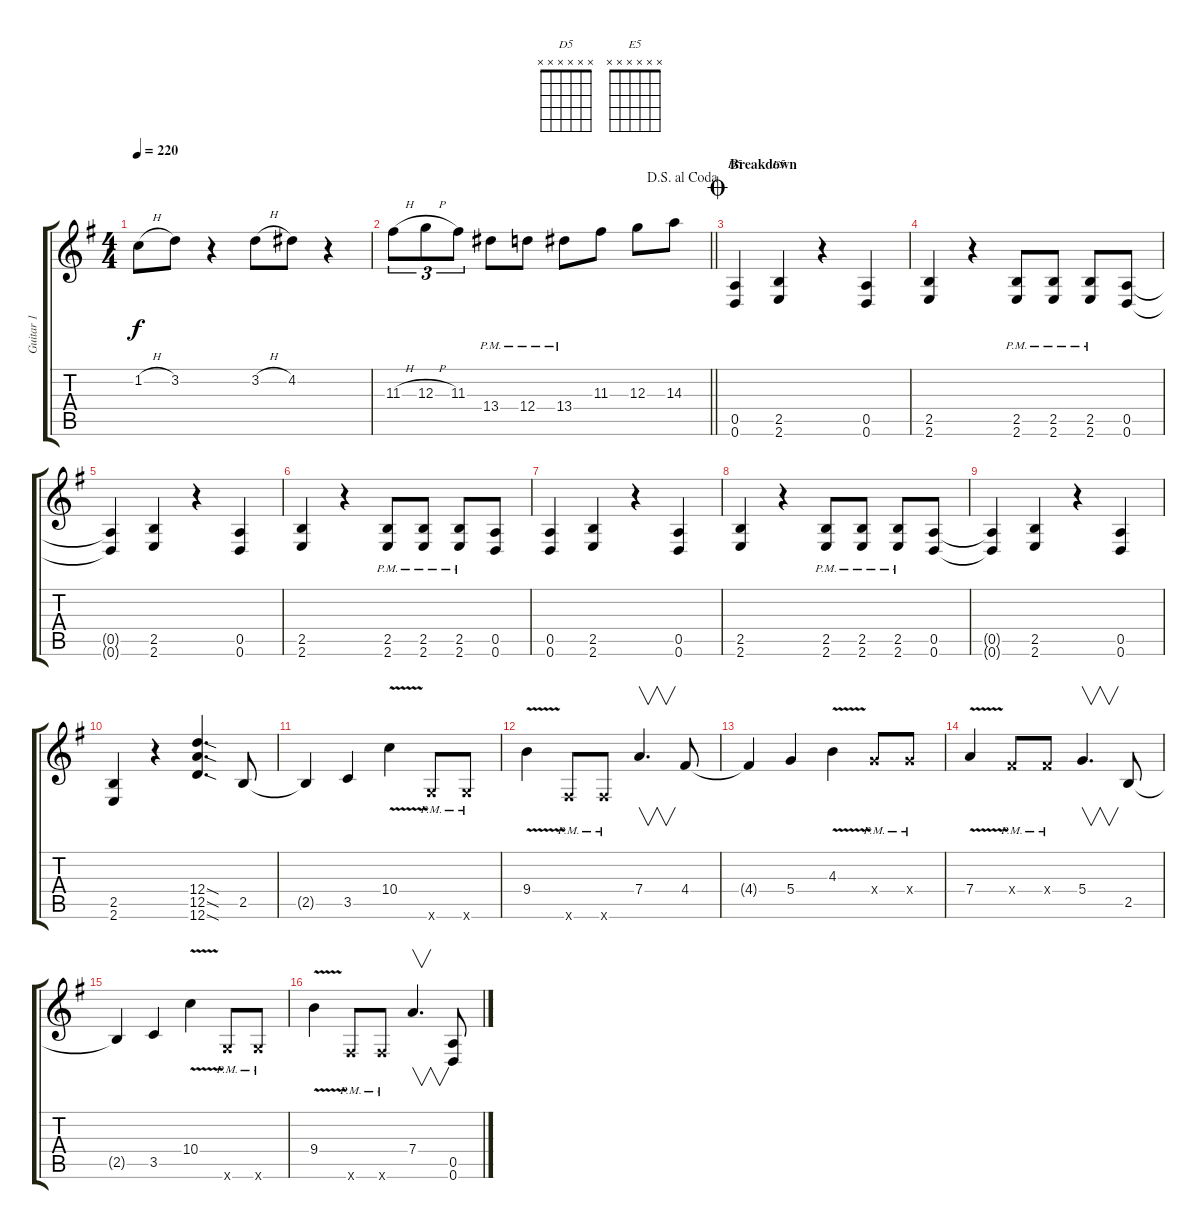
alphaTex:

\track ("Guitar 1" "Guitar 1") {instrument distortionguitar}
\staff {score tabs}
\tuning (E4 B3 G3 D3 A2 D2) {hide}
\chord ("D5" x x x x x x)
\chord ("E5" x x x x x x)
\ts (4 4)
\tempo 220
\clef g2
\ks eminor
1.2{h}.8{dy f} 3.2.8 r.4 3.2{h}.8 4.2.8 r.4 |
\jump dalsegnoalcoda
\barLineRight lightlight
11.3{h}.8{tu (3 2)} 12.3{h}.8{tu (3 2)} 11.3.8{tu (3 2)} 13.4{pm}.8 12.4{pm}.8 13.4{pm}.8 11.3.8 12.3.8 14.3.8 |
\section ("" "Breakdown")
\jump coda
(0.5 0.6).4{ch "D5"} (2.5 2.6).4{ch "E5"} r.4 (0.5 0.6).4 |
(2.5 2.6).4 r.4 (2.5{pm} 2.6{pm}).8 (2.5{pm} 2.6{pm}).8 (2.5{pm} 2.6{pm}).8 (0.5 0.6).8 |
(0.5{t} 0.6{t}).4 (2.5 2.6).4 r.4 (0.5 0.6).4 |
(2.5 2.6).4 r.4 (2.5{pm} 2.6{pm}).8 (2.5{pm} 2.6{pm}).8 (2.5{pm} 2.6{pm}).8 (0.5 0.6).8 |
(0.5 0.6).4 (2.5 2.6).4 r.4 (0.5 0.6).4 |
(2.5 2.6).4 r.4 (2.5{pm} 2.6{pm}).8 (2.5{pm} 2.6{pm}).8 (2.5{pm} 2.6{pm}).8 (0.5 0.6).8 |
(0.5{t} 0.6{t}).4 (2.5 2.6).4 r.4 (0.5 0.6).4 |
(2.5 2.6).4 r.4 (12.4{sod} 12.5{sod} 12.6{sod}).4{d} 2.5.8 |
2.5{t}.4 3.5.4 10.4{v}.4 5.6{pm x}.8 5.6{pm x}.8 |
9.4{v}.4 4.6{pm x}.8 4.6{pm x}.8 7.4.4{v d} 4.4.8 |
4.4{t}.4 5.4.4 4.3{v}.4 5.4{pm x}.8 5.4{pm x}.8 |
7.4{v}.4 4.4{pm x}.8 4.4{pm x}.8 5.4.4{v d} 2.5.8 |
2.5{t}.4 3.5.4 10.4{v}.4 5.6{pm x}.8 5.6{pm x}.8 |
9.4{v}.4 4.6{pm x}.8 4.6{pm x}.8 7.4.4{v d} (0.5 0.6).8
